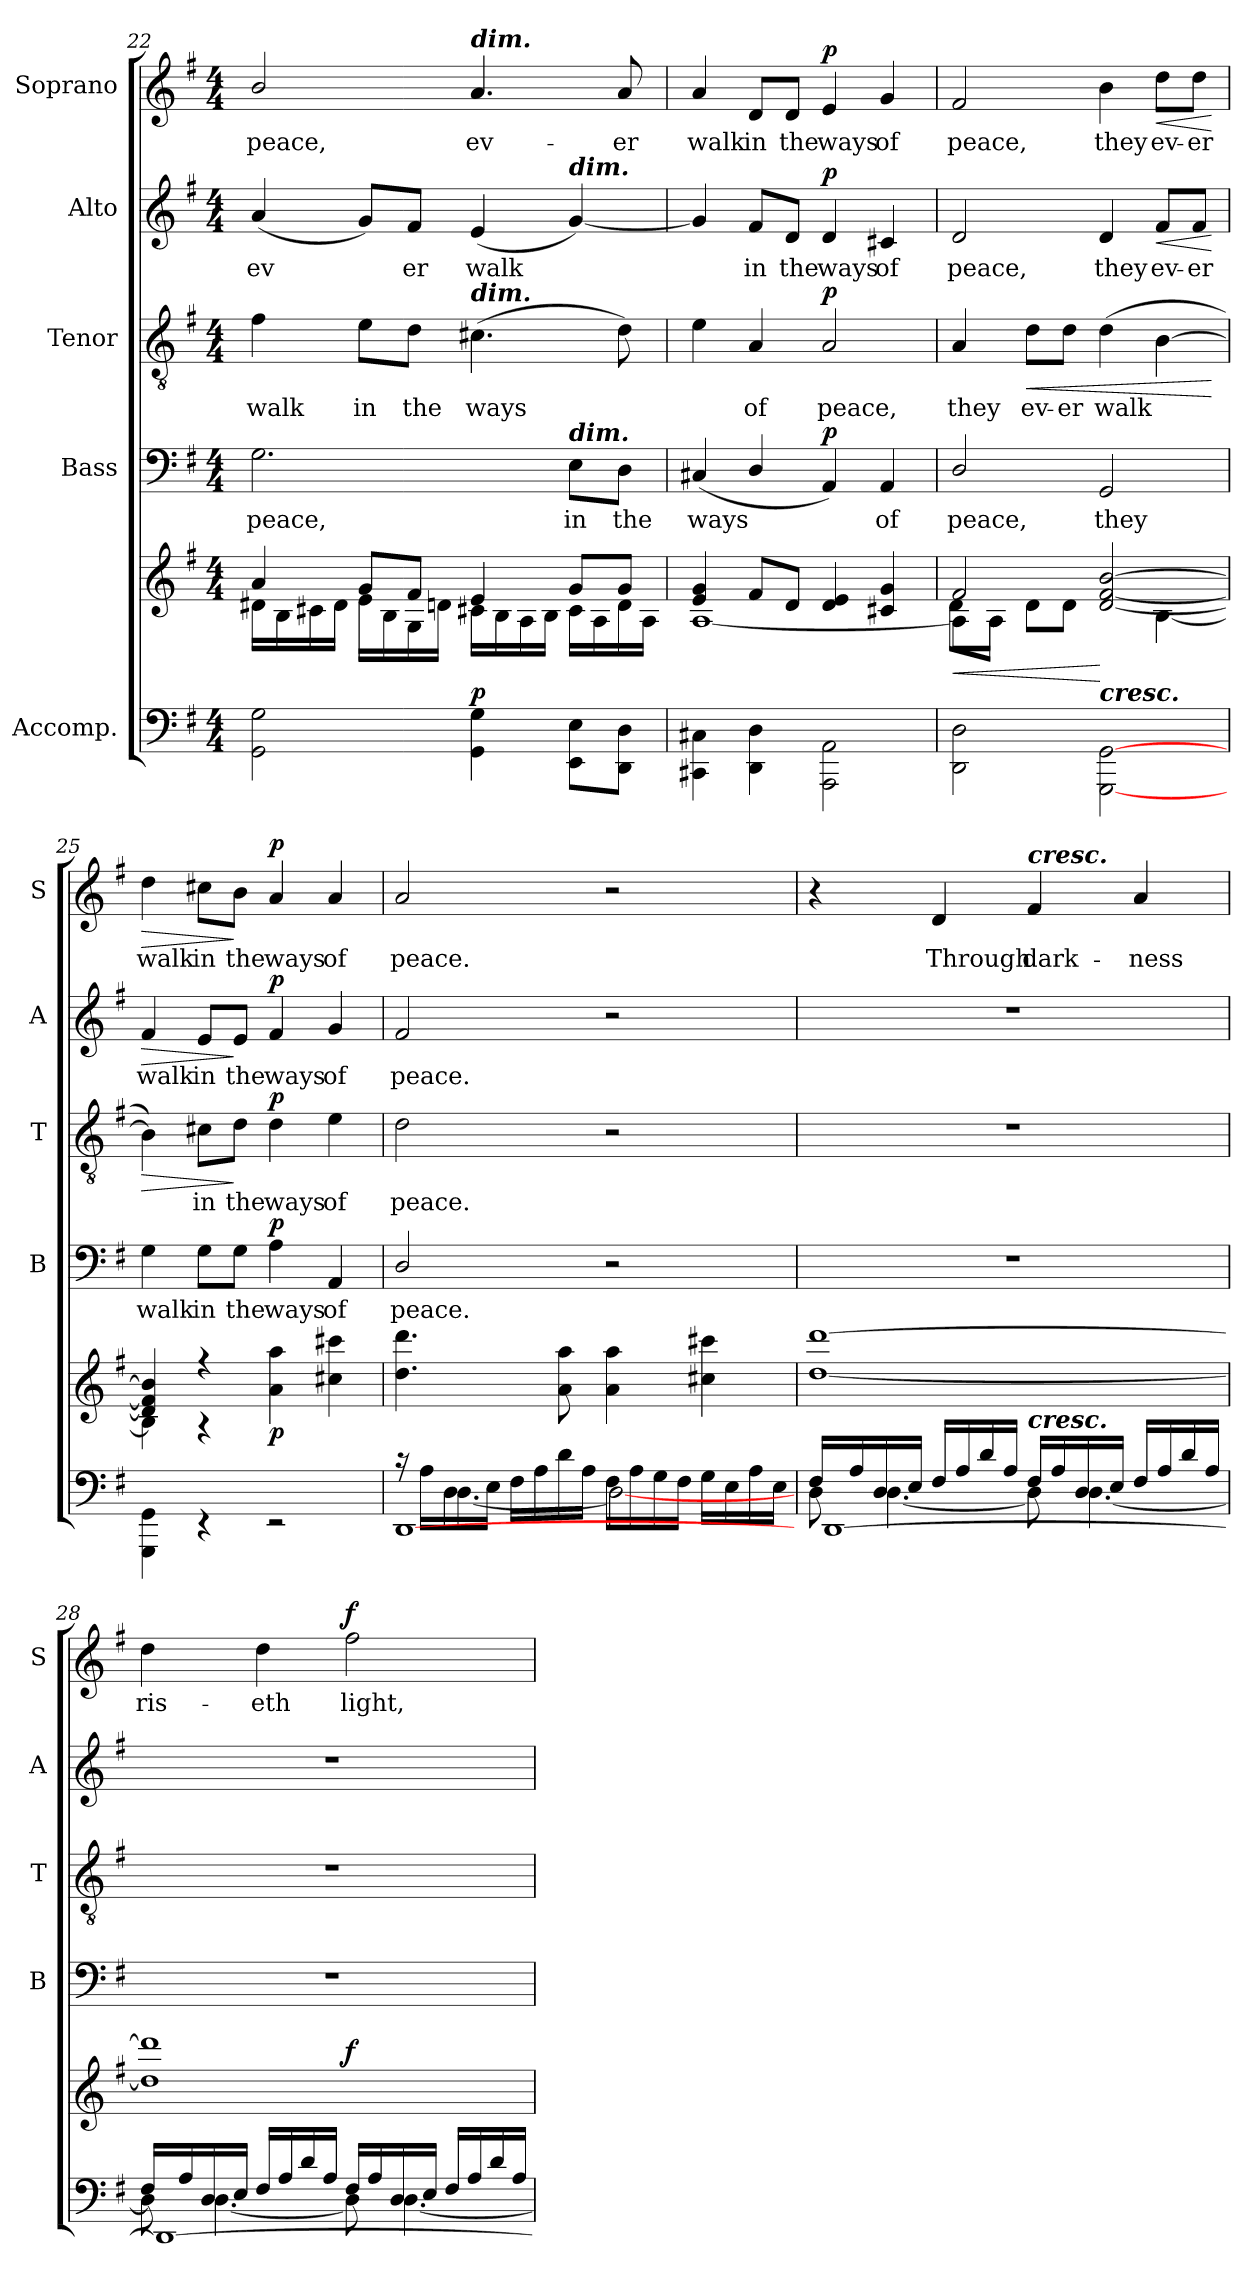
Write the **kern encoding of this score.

**kern	**kern	**dynam	**kern	**text	**dynam	**kern	**text	**dynam	**kern	**text	**dynam	**kern	**text	**dynam
*part5	*part5	*part5	*part4	*part4	*part4	*part3	*part3	*part3	*part2	*part2	*part2	*part1	*part1	*part1
*staff6	*staff5	*staff5/6	*staff4	*staff4	*staff4	*staff3	*staff3	*staff3	*staff2	*staff2	*staff2	*staff1	*staff1	*staff1
*I"Accomp.	*	*	*I"Bass	*	*	*I"Tenor	*	*	*I"Alto	*	*	*I"Soprano	*	*
*	*	*	*I'B	*	*	*I'T	*	*	*I'A	*	*	*I'S	*	*
*clefF4	*clefG2	*	*clefF4	*	*	*clefGv2	*	*	*clefG2	*	*	*clefG2	*	*
*k[f#]	*k[f#]	*	*k[f#]	*	*	*k[f#]	*	*	*k[f#]	*	*	*k[f#]	*	*
*G:	*G:	*	*G:	*	*	*G:	*	*	*G:	*	*	*G:	*	*
*M4/4	*M4/4	*	*M4/4	*	*	*M4/4	*	*	*M4/4	*	*	*M4/4	*	*
=22	=22	=22	=22	=22	=22	=22	=22	=22	=22	=22	=22	=22	=22	=22
*	*^	*	*	*	*	*	*	*	*	*	*	*	*	*
*	*	*^	*	*	*	*	*	*	*	*	*	*	*	*	*
!	!	!	!	!	!	!LO:LY:b	!	!	!LO:LY:b	!	!	!LO:LY:b	!	!	!LO:LY:b	!
2GG\ 2G\	4ryy	4a/	16d#X\LL	.	2.G\	peace,	.	4f#\	walk	.	(<4a/	ev­	.	2b/	peace,	.
.	.	.	16B\	.	.	.	.	.	.	.	.	.	.	.	.	.
.	.	.	16c#X\	.	.	.	.	.	.	.	.	.	.	.	.	.
.	.	.	16d#\JJ	.	.	.	.	.	.	.	.	.	.	.	.	.
!	!	!	!	!	!	!	!	!	!LO:LY:b	!	!	!	!	!	!	!
.	8g/L	16e\LL	4ryy	.	.	.	.	8e\L	in	.	8g/L)	.	.	.	.	.
.	.	16B\	.	.	.	.	.	.	.	.	.	.	.	.	.	.
!	!	!	!	!	!	!	!	!	!LO:LY:b	!	!	!LO:LY:b	!	!	!	!
.	8f#/J	16G\	.	.	.	.	.	8d\J	the	.	8f#/J	er	.	.	.	.
.	.	16dni\JJ	.	.	.	.	.	.	.	.	.	.	.	.	.	.
!	!	!	!	!	!	!	!	!	!	!	!	!	!	!LO:TX:a:Bi:t=dim.	!	!
!	!	!	!	!	!	!	!	!LO:TX:a:Bi:t=dim.	!	!	!	!	!	!	!	!
!	!	!	!	!LO:DY:a=2	!	!	!	!	!LO:LY:b	!	!	!LO:LY:b	!	!	!LO:LY:b	!
4GG\ 4G\	4e/	16c#X\LL	2ryy	p	.	.	.	(>4.c#X\	ways	.	(<4e/	walk	.	4.a/	ev-	.
.	.	16B\	.	.	.	.	.	.	.	.	.	.	.	.	.	.
.	.	16A\	.	.	.	.	.	.	.	.	.	.	.	.	.	.
.	.	16B\JJ	.	.	.	.	.	.	.	.	.	.	.	.	.	.
!	!	!	!	!	!	!	!	!	!	!	!LO:TX:a:Bi:t=dim.	!	!	!	!	!
!	!	!	!	!	!LO:TX:a:Bi:t=dim.	!	!	!	!	!	!	!	!	!	!	!
!	!	!	!	!	!	!LO:LY:b	!	!	!	!	!	!	!	!	!	!
8EE\ 8E\L	8g/L	16c#\LL	.	.	8E\L	in	.	.	.	.	[4g/)	.	.	.	.	.
.	.	16A\	.	.	.	.	.	.	.	.	.	.	.	.	.	.
!	!	!	!	!	!	!LO:LY:b	!	!	!	!	!	!	!	!	!LO:LY:b	!
8DD\ 8D\J	8g/J	16d\	.	.	8D\J	the	.	8d\)	.	.	.	.	.	8a/	-er	.
.	.	16A\JJ	.	.	.	.	.	.	.	.	.	.	.	.	.	.
*	*	*v	*v	*	*	*	*	*	*	*	*	*	*	*	*	*
!!LO:PB:g=z
=23	=23	=23	=23	=23	=23	=23	=23	=23	=23	=23	=23	=23	=23	=23	=23
*^	*	*	*	*	*	*	*	*	*	*	*	*	*	*	*
!	!	!	!	!	!	!LO:LY:b	!	!	!	!	!	!	!	!	!LO:LY:b	!
1ryy	4CC#X\ 4C#X\	4e/ 4g/	[<1A	.	(<4C#X/	ways	.	4e\	.	.	4g/]	.	.	4a/	walk	.
!	!	!	!	!	!	!	!	!	!LO:LY:b	!	!	!LO:LY:b	!	!	!LO:LY:b	!
.	4DD\ 4D\	8f#/L	.	.	4D/	.	.	4A/	of	.	8f#/L	in	.	8d/L	in	.
!	!	!	!	!	!	!	!	!	!	!	!	!LO:LY:b	!	!	!LO:LY:b	!
.	.	8d/J	.	.	.	.	.	.	.	.	8d/J	the	.	8d/J	the	.
!	!	!	!	!	!	!	!LO:DY:b	!	!LO:LY:b	!LO:DY:b	!	!LO:LY:b	!LO:DY:b	!	!LO:LY:b	!LO:DY:b
.	2AAA\ 2AA\	4d/ 4e/	.	.	4AA/)	.	p	2A/	peace,	p	4d/	ways	p	4e/	ways	p
!	!	!	!	!	!	!LO:LY:b	!	!	!	!	!	!LO:LY:b	!	!	!LO:LY:b	!
.	.	4c#X/ 4g/	.	.	4AA/	of	.	.	.	.	4c#X/	of	.	4g/	of	.
*v	*v	*	*	*	*	*	*	*	*	*	*	*	*	*	*	*
*	*v	*v	*	*	*	*	*	*	*	*	*	*	*	*	*
=24	=24	=24	=24	=24	=24	=24	=24	=24	=24	=24	=24	=24	=24	=24
!	!	!LO:HP:b	!	!LO:LY:b	!	!	!LO:LY:b	!	!	!LO:LY:b	!	!	!LO:LY:b	!
*	*^	*	*	*	*	*	*	*	*	*	*	*	*	*
*	*	*^	*	*	*	*	*	*	*	*	*	*	*	*	*
2DD\ 2D\	2f#/	8A\L]	8d\L	<	2D/	peace,	.	4A/	they	.	2d/	peace,	.	2f#/	peace,	.
.	.	8A\J	8A\J	.	.	.	.	.	.	.	.	.	.	.	.	.
!	!	!	!	!	!	!	!	!	!LO:LY:b	!LO:HP:b	!	!	!	!	!	!
.	.	8d\L	4ryy	.	.	.	.	8d\L	ev-	<	.	.	.	.	.	.
!	!	!	!	!	!	!	!	!	!LO:LY:b	!	!	!	!	!	!	!
.	.	8d\J	.	.	.	.	.	8d\J	-er	.	.	.	.	.	.	.
!	!LO:TX:b:Bi:t=cresc.	!	!	!	!	!	!	!	!	!	!	!	!	!	!	!
!	!	!	!	!	!	!LO:LY:b	!	!	!LO:LY:b	!	!	!LO:LY:b	!	!	!LO:LY:b	!
[2GGG\ [2GG\	[>2d/ [>2f#/ [>2b/	4ryy	2ryy	[	2GG/	they	.	(>4d\	walk	.	4d/	they	.	4b\	they	.
!	!	!	!	!	!	!	!	!	!	!	!	!LO:LY:b	!LO:HP:b	!	!LO:LY:b	!LO:HP:b
.	.	[<4B\	.	.	.	.	.	[4B\	.	.	8f#/L	ev-	<	8dd\L	ev-	<
!	!	!	!	!	!	!	!	!	!	!	!	!LO:LY:b	!	!	!LO:LY:b	!
.	.	.	.	.	.	.	.	.	.	.	8f#/J	-er	.	8dd\J	-er	.
*	*v	*v	*v	*	*	*	*	*	*	*	*	*	*	*	*	*
.	.	.	.	.	.	.	.	[	.	.	[	.	.	[
=25	=25	=25	=25	=25	=25	=25	=25	=25	=25	=25	=25	=25	=25	=25
*^	*^	*	*	*	*	*	*	*	*	*	*	*	*	*
!	!	!	!	!	!	!LO:LY:b	!	!	!	!LO:HP:b	!	!LO:LY:b	!LO:HP:b	!	!LO:LY:b	!LO:HP:b
1ryy	4GGG\ 4GG\	4d/] 4f#/] 4b/]	4B\]	.	4G\	walk	.	4B\])	.	>	4f#/	walk	>	4dd\	walk	>
!	!	!	!	!	!	!LO:LY:b	!	!	!LO:LY:b	!	!	!LO:LY:b	!	!	!LO:LY:b	!
.	4r	4r	4r	.	8G\L	in	.	8c#X\L	in	.	8e/L	in	.	8cc#X\L	in	.
!	!	!	!	!	!	!LO:LY:b	!	!	!LO:LY:b	!	!	!LO:LY:b	!	!	!LO:LY:b	!
.	.	.	.	.	8G\J	the	.	8d\J	the	]	8e/J	the	]	8b\J	the	]
!	!	!	!	!LO:DY:b	!	!LO:LY:b	!LO:DY:b	!	!LO:LY:b	!LO:DY:b	!	!LO:LY:b	!LO:DY:b	!	!LO:LY:b	!LO:DY:b
.	2r	4a\ 4aa\	2ryy	p	4A\	ways	p	4d\	ways	p	4f#/	ways	p	4a/	ways	p
!	!	!	!	!	!	!LO:LY:b	!	!	!LO:LY:b	!	!	!LO:LY:b	!	!	!LO:LY:b	!
.	.	4cc#X\ 4ccc#X\	.	.	4AA/	of	.	4e\	of	.	4g/	of	.	4a/	of	.
=26	=26	=26	=26	=26	=26	=26	=26	=26	=26	=26	=26	=26	=26	=26	=26	=26
*	*^	*	*	*	*	*	*	*	*	*	*	*	*	*	*	*
!	!	!	!	!	!	!	!LO:LY:b	!	!	!LO:LY:b	!	!	!LO:LY:b	!	!	!LO:LY:b	!
16ryy	16rc	[<1DD	4.dd\ 4.ddd\	16ryy	.	2D/	peace.	.	2d\	peace.	.	2f#/	peace.	.	2a/	peace.	.
16A\LL	16ryy	.	.	2...ryy	.	.	.	.	.	.	.	.	.	.	.	.	.
16D\	[<4.D\	.	.	.	.	.	.	.	.	.	.	.	.	.	.	.	.
16E\JJ	.	.	.	.	.	.	.	.	.	.	.	.	.	.	.	.	.
16F#\LL	.	.	.	.	.	.	.	.	.	.	.	.	.	.	.	.	.
16A\	.	.	.	.	.	.	.	.	.	.	.	.	.	.	.	.	.
16d\	.	.	8a\ 8aa\	.	.	.	.	.	.	.	.	.	.	.	.	.	.
16A\JJ	.	.	.	.	.	.	.	.	.	.	.	.	.	.	.	.	.
16F#\LL	2D\_	.	4a\ 4aa\	.	.	2r	.	.	2r	.	.	2r	.	.	2r	.	.
16A\	.	.	.	.	.	.	.	.	.	.	.	.	.	.	.	.	.
16G\	.	.	.	.	.	.	.	.	.	.	.	.	.	.	.	.	.
16F#\JJ	.	.	.	.	.	.	.	.	.	.	.	.	.	.	.	.	.
16G\LL	.	.	4cc#X\ 4ccc#X\	.	.	.	.	.	.	.	.	.	.	.	.	.	.
16E\	.	.	.	.	.	.	.	.	.	.	.	.	.	.	.	.	.
16A\	.	.	.	.	.	.	.	.	.	.	.	.	.	.	.	.	.
16E\JJ	.	.	.	.	.	.	.	.	.	.	.	.	.	.	.	.	.
*	*	*	*v	*v	*	*	*	*	*	*	*	*	*	*	*	*	*
!!LO:LB:g=z
=27	=27	=27	=27	=27	=27	=27	=27	=27	=27	=27	=27	=27	=27	=27	=27	=27
16F#/LL	8D\	[1DD	[1dd [1ddd	.	1r	.	.	1r	.	.	1r	.	.	4r	.	.
16A/	.	.	.	.	.	.	.	.	.	.	.	.	.	.	.	.
16D/	[<4.D\	.	.	.	.	.	.	.	.	.	.	.	.	.	.	.
16E/JJ	.	.	.	.	.	.	.	.	.	.	.	.	.	.	.	.
!	!	!	!	!	!	!	!	!	!	!	!	!	!	!	!LO:LY:b	!
16F#/LL	.	.	.	.	.	.	.	.	.	.	.	.	.	4d/	Through	.
16A/	.	.	.	.	.	.	.	.	.	.	.	.	.	.	.	.
16d/	.	.	.	.	.	.	.	.	.	.	.	.	.	.	.	.
16A/JJ	.	.	.	.	.	.	.	.	.	.	.	.	.	.	.	.
!	!	!	!	!	!	!	!	!	!	!	!	!	!	!LO:TX:a:Bi:t=cresc.	!	!
!LO:TX:a:Bi:t=cresc.	!	!	!	!	!	!	!	!	!	!	!	!	!	!	!	!
!	!	!	!	!	!	!	!	!	!	!	!	!	!	!	!LO:LY:b	!
16F#/LL	8D\]	.	.	.	.	.	.	.	.	.	.	.	.	4f#/	dark-	.
16A/	.	.	.	.	.	.	.	.	.	.	.	.	.	.	.	.
16D/	[<4.D\	.	.	.	.	.	.	.	.	.	.	.	.	.	.	.
16E/JJ	.	.	.	.	.	.	.	.	.	.	.	.	.	.	.	.
!	!	!	!	!	!	!	!	!	!	!	!	!	!	!	!LO:LY:b	!
16F#/LL	.	.	.	.	.	.	.	.	.	.	.	.	.	4a/	-ness	.
16A/	.	.	.	.	.	.	.	.	.	.	.	.	.	.	.	.
16d/	.	.	.	.	.	.	.	.	.	.	.	.	.	.	.	.
16A/JJ	.	.	.	.	.	.	.	.	.	.	.	.	.	.	.	.
=28	=28	=28	=28	=28	=28	=28	=28	=28	=28	=28	=28	=28	=28	=28	=28	=28
!	!	!	!	!	!	!	!	!	!	!	!	!	!	!	!LO:LY:b	!
*	*	*	*^	*	*	*	*	*	*	*	*	*	*	*	*	*
16F#/LL	8D\]	1DD_	1dd] 1ddd]	2ryy	.	1r	.	.	1r	.	.	1r	.	.	4dd\	ris-	.
16A/	.	.	.	.	.	.	.	.	.	.	.	.	.	.	.	.	.
16D/	[<4.D\	.	.	.	.	.	.	.	.	.	.	.	.	.	.	.	.
16E/JJ	.	.	.	.	.	.	.	.	.	.	.	.	.	.	.	.	.
!	!	!	!	!	!	!	!	!	!	!	!	!	!	!	!	!LO:LY:b	!
16F#/LL	.	.	.	.	.	.	.	.	.	.	.	.	.	.	4dd\	-eth	.
16A/	.	.	.	.	.	.	.	.	.	.	.	.	.	.	.	.	.
16d/	.	.	.	.	.	.	.	.	.	.	.	.	.	.	.	.	.
16A/JJ	.	.	.	.	.	.	.	.	.	.	.	.	.	.	.	.	.
!	!	!	!	!	!LO:DY:a	!	!	!	!	!	!	!	!	!	!	!LO:LY:b	!LO:DY:b
16F#/LL	8D\]	.	.	2ryy	f	.	.	.	.	.	.	.	.	.	2ff#\	light,	f
16A/	.	.	.	.	.	.	.	.	.	.	.	.	.	.	.	.	.
16D/	[<4.D\	.	.	.	.	.	.	.	.	.	.	.	.	.	.	.	.
16E/JJ	.	.	.	.	.	.	.	.	.	.	.	.	.	.	.	.	.
16F#/LL	.	.	.	.	.	.	.	.	.	.	.	.	.	.	.	.	.
16A/	.	.	.	.	.	.	.	.	.	.	.	.	.	.	.	.	.
16d/	.	.	.	.	.	.	.	.	.	.	.	.	.	.	.	.	.
16A/JJ	.	.	.	.	.	.	.	.	.	.	.	.	.	.	.	.	.
*v	*v	*v	*	*	*	*	*	*	*	*	*	*	*	*	*	*	*
*	*v	*v	*	*	*	*	*	*	*	*	*	*	*	*	*
=	=	=	=	=	=	=	=	=	=	=	=	=	=	=
*-	*-	*-	*-	*-	*-	*-	*-	*-	*-	*-	*-	*-	*-	*-
